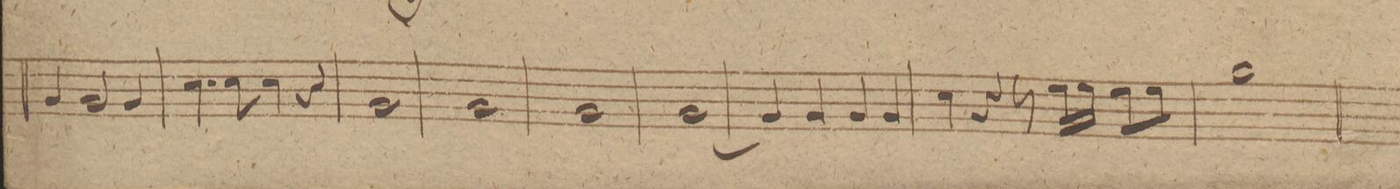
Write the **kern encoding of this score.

**kern	**dynam
*I"Fagotto 2do	*
*clefF4	*
*k[f#c#g#d#]	*
*met(c)	*
*M4/4	*
4BB/	.
2BB/	.
4BB/	.
=8	=8
4.E\	.
8E\	.
4E\	.
4r	.
=9	=9
1BB/	.
=10	=10
1BB/	.
=11	=11
1BB/	.
=12	=12
[1BB/	.
=13	=13
4BB/]	.
4BB/	.
4BB/	.
4BB/	.
=14	=14
4E\	.
4r	.
8r	.
16G#\LL	.
16G#\JJ	.
8G#\L	.
8G#\J	.
=15	=15
1B\	.
=16	=16
*-	*-
